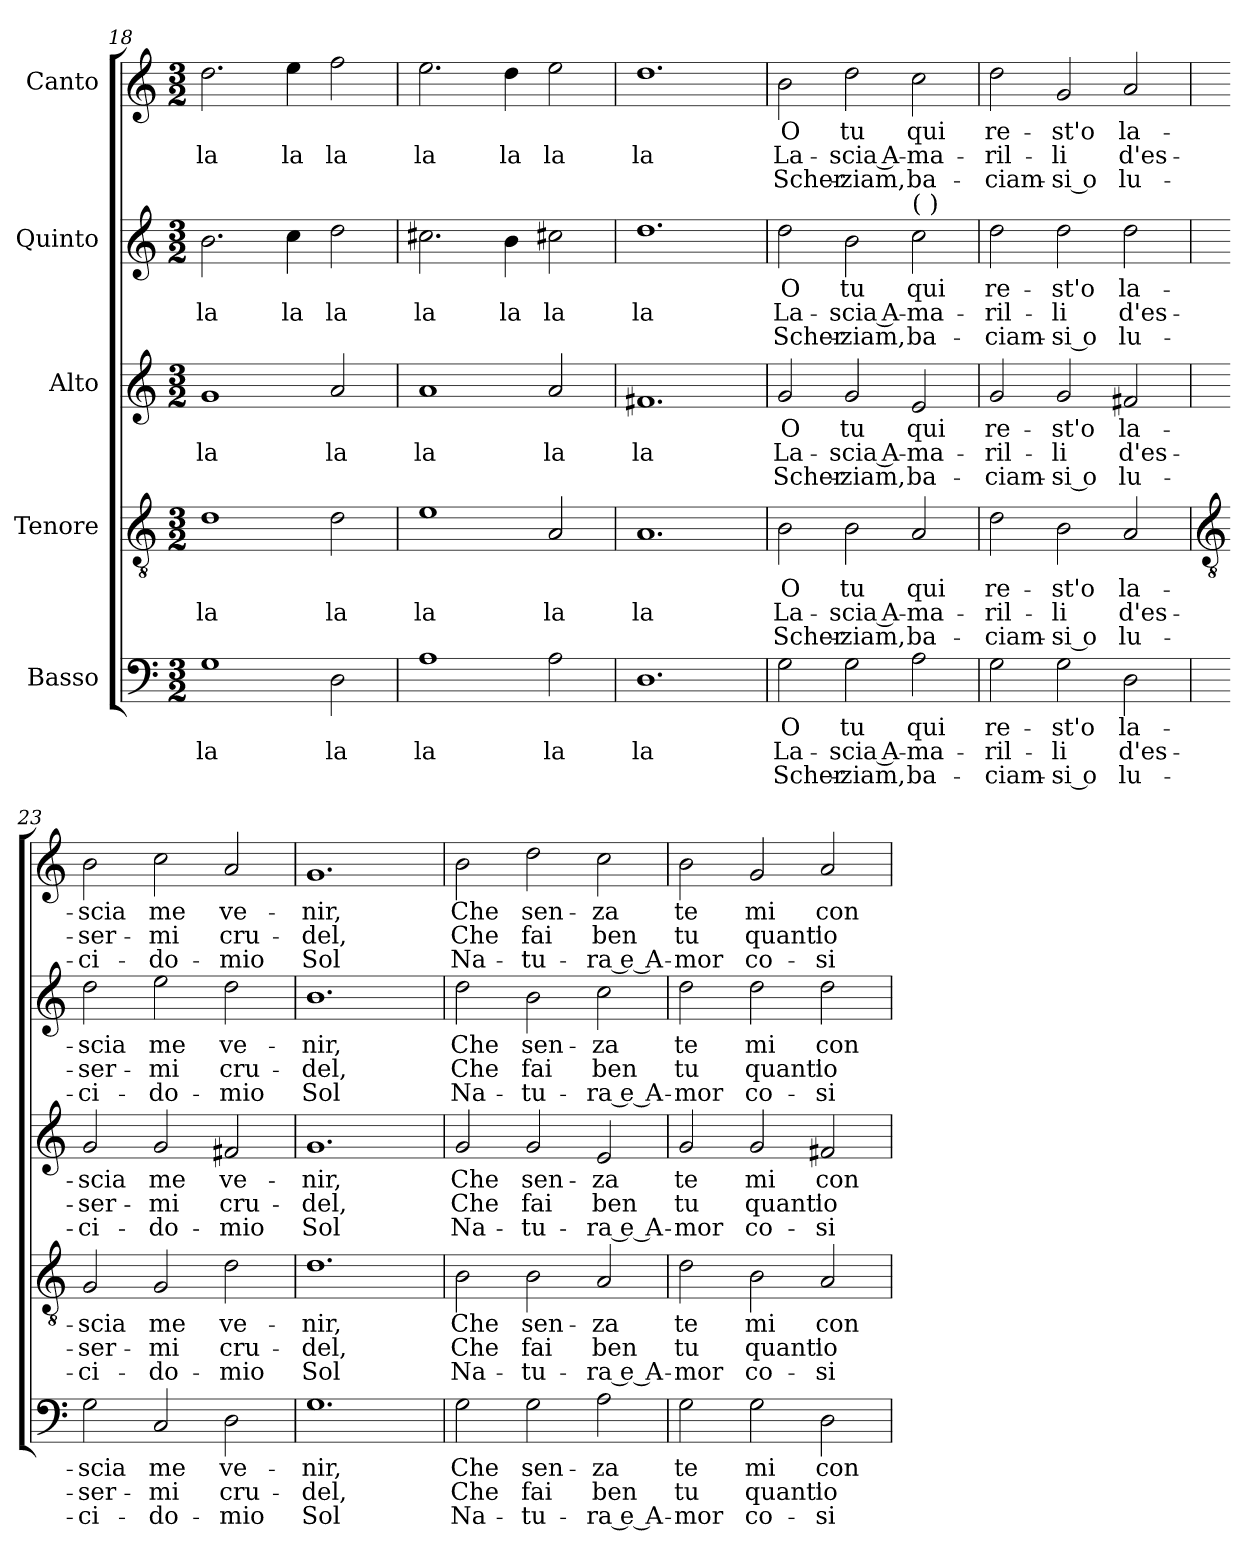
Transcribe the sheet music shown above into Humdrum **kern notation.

**kern	**text	**text	**text	**kern	**text	**text	**text	**kern	**text	**text	**text	**kern	**text	**text	**text	**kern	**text	**text	**text
*part5	*part5	*part5	*part5	*part4	*part4	*part4	*part4	*part3	*part3	*part3	*part3	*part2	*part2	*part2	*part2	*part1	*part1	*part1	*part1
*staff5	*staff5	*staff5	*staff5	*staff4	*staff4	*staff4	*staff4	*staff3	*staff3	*staff3	*staff3	*staff2	*staff2	*staff2	*staff2	*staff1	*staff1	*staff1	*staff1
*I"Basso	*	*	*	*I"Tenore	*	*	*	*I"Alto	*	*	*	*I"Quinto	*	*	*	*I"Canto	*	*	*
*clefF4	*	*	*	*clefGv2	*	*	*	*clefG2	*	*	*	*clefG2	*	*	*	*clefG2	*	*	*
*k[]	*	*	*	*k[]	*	*	*	*k[]	*	*	*	*k[]	*	*	*	*k[]	*	*	*
*C:	*	*	*	*C:	*	*	*	*C:	*	*	*	*C:	*	*	*	*C:	*	*	*
*M3/2	*	*	*	*M3/2	*	*	*	*M3/2	*	*	*	*M3/2	*	*	*	*M3/2	*	*	*
=18	=18	=18	=18	=18	=18	=18	=18	=18	=18	=18	=18	=18	=18	=18	=18	=18	=18	=18	=18
!	!	!LO:LY:b	!	!	!	!LO:LY:b	!	!	!	!LO:LY:b	!	!	!	!LO:LY:b	!	!	!	!LO:LY:b	!
1G	.	la	.	1d	.	la	.	1g	.	la	.	2.b	.	la	.	2.dd	.	la	.
!	!	!	!	!	!	!	!	!	!	!	!	!	!	!LO:LY:b	!	!	!	!LO:LY:b	!
.	.	.	.	.	.	.	.	.	.	.	.	4cc	.	la	.	4ee	.	la	.
!	!	!LO:LY:b	!	!	!	!LO:LY:b	!	!	!	!LO:LY:b	!	!	!	!LO:LY:b	!	!	!	!LO:LY:b	!
2D	.	la	.	2d	.	la	.	2a	.	la	.	2dd	.	la	.	2ff	.	la	.
=19	=19	=19	=19	=19	=19	=19	=19	=19	=19	=19	=19	=19	=19	=19	=19	=19	=19	=19	=19
!	!	!LO:LY:b	!	!	!	!LO:LY:b	!	!	!	!LO:LY:b	!	!	!	!LO:LY:b	!	!	!	!LO:LY:b	!
1A	.	la	.	1e	.	la	.	1a	.	la	.	2.cc#X	.	la	.	2.ee	.	la	.
!	!	!	!	!	!	!	!	!	!	!	!	!	!	!LO:LY:b	!	!	!	!LO:LY:b	!
.	.	.	.	.	.	.	.	.	.	.	.	4b	.	la	.	4dd	.	la	.
!	!	!LO:LY:b	!	!	!	!LO:LY:b	!	!	!	!LO:LY:b	!	!	!	!LO:LY:b	!	!	!	!LO:LY:b	!
2A	.	la	.	2A	.	la	.	2a	.	la	.	2cc#X	.	la	.	2ee	.	la	.
=20	=20	=20	=20	=20	=20	=20	=20	=20	=20	=20	=20	=20	=20	=20	=20	=20	=20	=20	=20
!	!	!LO:LY:b	!	!	!	!LO:LY:b	!	!	!	!LO:LY:b	!	!	!	!LO:LY:b	!	!	!	!LO:LY:b	!
1.D	.	la	.	1.A	.	la	.	1.f#X	.	la	.	1.dd	.	la	.	1.dd	.	la	.
=21	=21	=21	=21	=21	=21	=21	=21	=21	=21	=21	=21	=21	=21	=21	=21	=21	=21	=21	=21
!	!LO:LY:b	!LO:LY:b	!LO:LY:b	!	!LO:LY:b	!LO:LY:b	!LO:LY:b	!	!LO:LY:b	!LO:LY:b	!LO:LY:b	!	!LO:LY:b	!LO:LY:b	!LO:LY:b	!	!LO:LY:b	!LO:LY:b	!LO:LY:b
2G	O	La-	-Scher-	2B	O	La-	-Scher-	2g	O	La-	-Scher-	2dd	O	La-	-Scher-	2b	O	La-	-Scher-
!	!LO:LY:b	!LO:LY:b	!LO:LY:b	!	!LO:LY:b	!LO:LY:b	!LO:LY:b	!	!LO:LY:b	!LO:LY:b	!LO:LY:b	!	!LO:LY:b	!LO:LY:b	!LO:LY:b	!	!LO:LY:b	!LO:LY:b	!LO:LY:b
2G	-tu	scia A-	-ziam,	2B	-tu	scia A-	-ziam,	2g	-tu	scia A-	-ziam,	2b	-tu	scia A-	-ziam,	2dd	-tu	scia A-	-ziam,
!	!	!	!	!	!	!	!	!	!	!	!	!LO:TX:a:t=(  )	!	!	!	!	!	!	!
!	!LO:LY:b	!LO:LY:b	!LO:LY:b	!	!LO:LY:b	!LO:LY:b	!LO:LY:b	!	!LO:LY:b	!LO:LY:b	!LO:LY:b	!	!LO:LY:b	!LO:LY:b	!LO:LY:b	!	!LO:LY:b	!LO:LY:b	!LO:LY:b
2A	qui	ma-	-ba-	2A	qui	ma-	-ba-	2e	qui	ma-	-ba-	2cc	qui	ma-	-ba-	2cc	qui	ma-	-ba-
=22	=22	=22	=22	=22	=22	=22	=22	=22	=22	=22	=22	=22	=22	=22	=22	=22	=22	=22	=22
!	!LO:LY:b	!LO:LY:b	!LO:LY:b	!	!LO:LY:b	!LO:LY:b	!LO:LY:b	!	!LO:LY:b	!LO:LY:b	!LO:LY:b	!	!LO:LY:b	!LO:LY:b	!LO:LY:b	!	!LO:LY:b	!LO:LY:b	!LO:LY:b
2G	-re-	-ril-	-ciam-	2d	-re-	-ril-	-ciam-	2g	-re-	-ril-	-ciam-	2dd	-re-	-ril-	-ciam-	2dd	-re-	-ril-	-ciam-
!	!LO:LY:b	!LO:LY:b	!LO:LY:b	!	!LO:LY:b	!LO:LY:b	!LO:LY:b	!	!LO:LY:b	!LO:LY:b	!LO:LY:b	!	!LO:LY:b	!LO:LY:b	!LO:LY:b	!	!LO:LY:b	!LO:LY:b	!LO:LY:b
2G	-st'o	li	si o	2B	-st'o	li	si o	2g	-st'o	li	si o	2dd	-st'o	li	si o	2g	-st'o	li	si o
!	!LO:LY:b	!LO:LY:b	!LO:LY:b	!	!LO:LY:b	!LO:LY:b	!LO:LY:b	!	!LO:LY:b	!LO:LY:b	!LO:LY:b	!	!LO:LY:b	!LO:LY:b	!LO:LY:b	!	!LO:LY:b	!LO:LY:b	!LO:LY:b
2D	la-	-d'es-	-lu-	2A	la-	-d'es-	-lu-	2f#X	la-	-d'es-	-lu-	2dd	la-	-d'es-	-lu-	2a	la-	-d'es-	-lu-
!!LO:LB:g=z
=23	=23	=23	=23	=23	=23	=23	=23	=23	=23	=23	=23	=23	=23	=23	=23	=23	=23	=23	=23
*	*	*	*	*clefGv2	*	*	*	*	*	*	*	*	*	*	*	*	*	*	*
!	!LO:LY:b	!LO:LY:b	!LO:LY:b	!	!LO:LY:b	!LO:LY:b	!LO:LY:b	!	!LO:LY:b	!LO:LY:b	!LO:LY:b	!	!LO:LY:b	!LO:LY:b	!LO:LY:b	!	!LO:LY:b	!LO:LY:b	!LO:LY:b
2G	-scia	ser-	-ci-	2G	-scia	ser-	-ci-	2g	-scia	ser-	-ci-	2dd	-scia	ser-	-ci-	2b	-scia	ser-	-ci-
!	!LO:LY:b	!LO:LY:b	!LO:LY:b	!	!LO:LY:b	!LO:LY:b	!LO:LY:b	!	!LO:LY:b	!LO:LY:b	!LO:LY:b	!	!LO:LY:b	!LO:LY:b	!LO:LY:b	!	!LO:LY:b	!LO:LY:b	!LO:LY:b
2C	-me	mi	do-	2G	-me	mi	do-	2g	-me	mi	do-	2ee	-me	mi	do-	2cc	-me	mi	do-
!	!LO:LY:b	!LO:LY:b	!LO:LY:b	!	!LO:LY:b	!LO:LY:b	!LO:LY:b	!	!LO:LY:b	!LO:LY:b	!LO:LY:b	!	!LO:LY:b	!LO:LY:b	!LO:LY:b	!	!LO:LY:b	!LO:LY:b	!LO:LY:b
2D	-ve-	-cru-	-mio	2d	-ve-	-cru-	-mio	2f#X	-ve-	-cru-	-mio	2dd	-ve-	-cru-	-mio	2a	-ve-	-cru-	-mio
=24	=24	=24	=24	=24	=24	=24	=24	=24	=24	=24	=24	=24	=24	=24	=24	=24	=24	=24	=24
!	!LO:LY:b	!LO:LY:b	!LO:LY:b	!	!LO:LY:b	!LO:LY:b	!LO:LY:b	!	!LO:LY:b	!LO:LY:b	!LO:LY:b	!	!LO:LY:b	!LO:LY:b	!LO:LY:b	!	!LO:LY:b	!LO:LY:b	!LO:LY:b
1.G	nir,	del,	Sol	1.d	nir,	del,	Sol	1.g	nir,	del,	Sol	1.b	nir,	del,	Sol	1.g	nir,	del,	Sol
=25	=25	=25	=25	=25	=25	=25	=25	=25	=25	=25	=25	=25	=25	=25	=25	=25	=25	=25	=25
!	!LO:LY:b	!LO:LY:b	!LO:LY:b	!	!LO:LY:b	!LO:LY:b	!LO:LY:b	!	!LO:LY:b	!LO:LY:b	!LO:LY:b	!	!LO:LY:b	!LO:LY:b	!LO:LY:b	!	!LO:LY:b	!LO:LY:b	!LO:LY:b
2G	Che	Che	Na-	2B	Che	Che	Na-	2g	Che	Che	Na-	2dd	Che	Che	Na-	2b	Che	Che	Na-
!	!LO:LY:b	!LO:LY:b	!LO:LY:b	!	!LO:LY:b	!LO:LY:b	!LO:LY:b	!	!LO:LY:b	!LO:LY:b	!LO:LY:b	!	!LO:LY:b	!LO:LY:b	!LO:LY:b	!	!LO:LY:b	!LO:LY:b	!LO:LY:b
2G	-sen-	-fai	tu-	2B	-sen-	-fai	tu-	2g	-sen-	-fai	tu-	2b	-sen-	-fai	tu-	2dd	-sen-	-fai	tu-
!	!LO:LY:b	!LO:LY:b	!LO:LY:b	!	!LO:LY:b	!LO:LY:b	!LO:LY:b	!	!LO:LY:b	!LO:LY:b	!LO:LY:b	!	!LO:LY:b	!LO:LY:b	!LO:LY:b	!	!LO:LY:b	!LO:LY:b	!LO:LY:b
2A	-za	ben	ra e A-	2A	-za	ben	ra e A-	2e	-za	ben	ra e A-	2cc	-za	ben	ra e A-	2cc	-za	ben	ra e A-
=26	=26	=26	=26	=26	=26	=26	=26	=26	=26	=26	=26	=26	=26	=26	=26	=26	=26	=26	=26
!	!LO:LY:b	!LO:LY:b	!LO:LY:b	!	!LO:LY:b	!LO:LY:b	!LO:LY:b	!	!LO:LY:b	!LO:LY:b	!LO:LY:b	!	!LO:LY:b	!LO:LY:b	!LO:LY:b	!	!LO:LY:b	!LO:LY:b	!LO:LY:b
2G	-te	tu	mor	2d	-te	tu	mor	2g	-te	tu	mor	2dd	-te	tu	mor	2b	-te	tu	mor
!	!LO:LY:b	!LO:LY:b	!LO:LY:b	!	!LO:LY:b	!LO:LY:b	!LO:LY:b	!	!LO:LY:b	!LO:LY:b	!LO:LY:b	!	!LO:LY:b	!LO:LY:b	!LO:LY:b	!	!LO:LY:b	!LO:LY:b	!LO:LY:b
2G	mi	quant'	co-	2B	mi	quant'	co-	2g	mi	quant'	co-	2dd	mi	quant'	co-	2g	mi	quant'	co-
!	!LO:LY:b	!LO:LY:b	!LO:LY:b	!	!LO:LY:b	!LO:LY:b	!LO:LY:b	!	!LO:LY:b	!LO:LY:b	!LO:LY:b	!	!LO:LY:b	!LO:LY:b	!LO:LY:b	!	!LO:LY:b	!LO:LY:b	!LO:LY:b
2D	-con-	-io	si	2A	-con-	-io	si	2f#X	-con-	-io	si	2dd	-con-	-io	si	2a	-con-	-io	si
=	=	=	=	=	=	=	=	=	=	=	=	=	=	=	=	=	=	=	=
*-	*-	*-	*-	*-	*-	*-	*-	*-	*-	*-	*-	*-	*-	*-	*-	*-	*-	*-	*-
